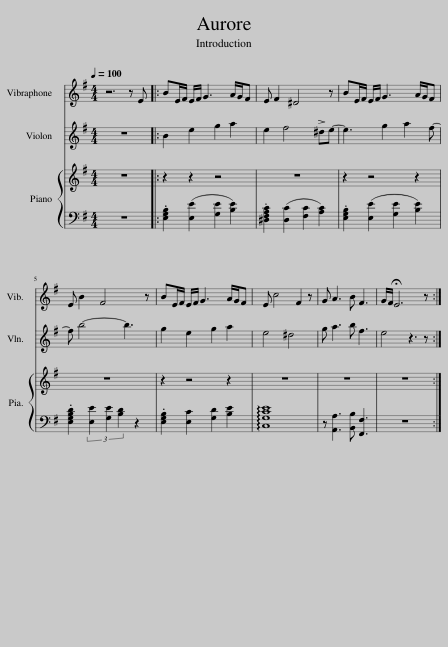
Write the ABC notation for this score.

X:1
%%score 1 2 3
L:1/8
Q:1/4=100
M:4/4
I:linebreak $
K:G
V:1 treble
V:2 treble
V:3 bass
V:1
 z6 z E |: BE/F/ E/F/ G3 A/G/F | E F2 ^D4 z | BE/F/ E/F/ G3 A/G/F |$ E B2 F4 z | %5
 BE/F/ E/F/ G3 A/G/F | E c4 F2 z | G A3 B F3 | G/F/ !fermata!E6 z :| %9
V:2
 z8 |: B2 e2 g2 a2 | e2 f4 !>!^de- | e3 g2 a2 f- |$ f b4- b3 | %5
 g2 e2 g2 a2 | e4 ^d4 | g a3 b f3 | e4 z3 z :| %9
V:3
 z8 |: .[E,G,B,]2 ([E,E]2 [G,E]2 [B,E]2) | .[^D,F,A,C]2 ([D,C]2 [F,C]2 [A,C]2) | .[E,G,B,]2 ([E,E]2 [G,E]2 [B,E]2) |$ .[E,G,B,D]2 (3[E,E]2 [G,E]2 [B,D]2 z2 | %5
 .[E,G,B,]2 [E,C]2 [G,D]2 [B,E]2 | !arpeggio![C,G,CE]8 | z [A,,A,]3 [B,,B,] [F,,F,]3 | z8 :| %9
